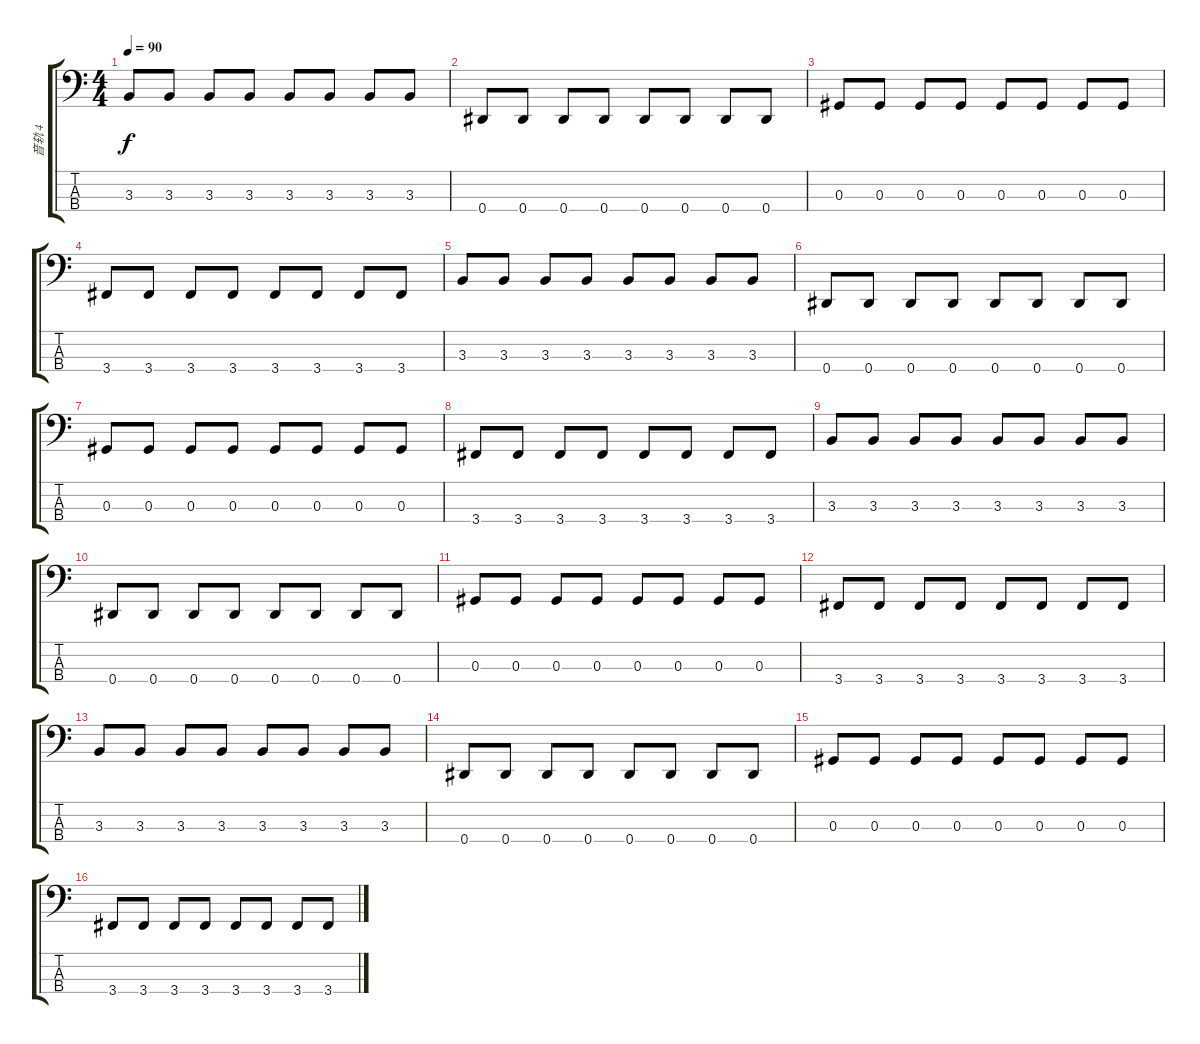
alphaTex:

\track ("音轨 4" "音轨 4") {instrument electricbassfinger}
\staff {score tabs}
\tuning (Gb2 Db2 Ab1 Eb1) {hide}
\ts (4 4)
\tempo 90
\clef f4
\ks c
3.3.8{dy f} 3.3.8 3.3.8 3.3.8 3.3.8 3.3.8 3.3.8 3.3.8 |
0.4.8 0.4.8 0.4.8 0.4.8 0.4.8 0.4.8 0.4.8 0.4.8 |
0.3.8 0.3.8 0.3.8 0.3.8 0.3.8 0.3.8 0.3.8 0.3.8 |
3.4.8 3.4.8 3.4.8 3.4.8 3.4.8 3.4.8 3.4.8 3.4.8 |
3.3.8 3.3.8 3.3.8 3.3.8 3.3.8 3.3.8 3.3.8 3.3.8 |
0.4.8 0.4.8 0.4.8 0.4.8 0.4.8 0.4.8 0.4.8 0.4.8 |
0.3.8 0.3.8 0.3.8 0.3.8 0.3.8 0.3.8 0.3.8 0.3.8 |
3.4.8 3.4.8 3.4.8 3.4.8 3.4.8 3.4.8 3.4.8 3.4.8 |
3.3.8{txt ""} 3.3.8 3.3.8 3.3.8 3.3.8 3.3.8 3.3.8 3.3.8 |
0.4.8 0.4.8 0.4.8 0.4.8 0.4.8 0.4.8 0.4.8 0.4.8 |
0.3.8 0.3.8 0.3.8 0.3.8 0.3.8 0.3.8 0.3.8 0.3.8 |
3.4.8 3.4.8 3.4.8 3.4.8 3.4.8 3.4.8 3.4.8 3.4.8 |
3.3.8 3.3.8 3.3.8 3.3.8 3.3.8 3.3.8 3.3.8 3.3.8 |
0.4.8 0.4.8 0.4.8 0.4.8 0.4.8 0.4.8 0.4.8 0.4.8 |
0.3.8 0.3.8 0.3.8 0.3.8 0.3.8 0.3.8 0.3.8 0.3.8 |
3.4.8 3.4.8 3.4.8 3.4.8 3.4.8 3.4.8 3.4.8 3.4.8
